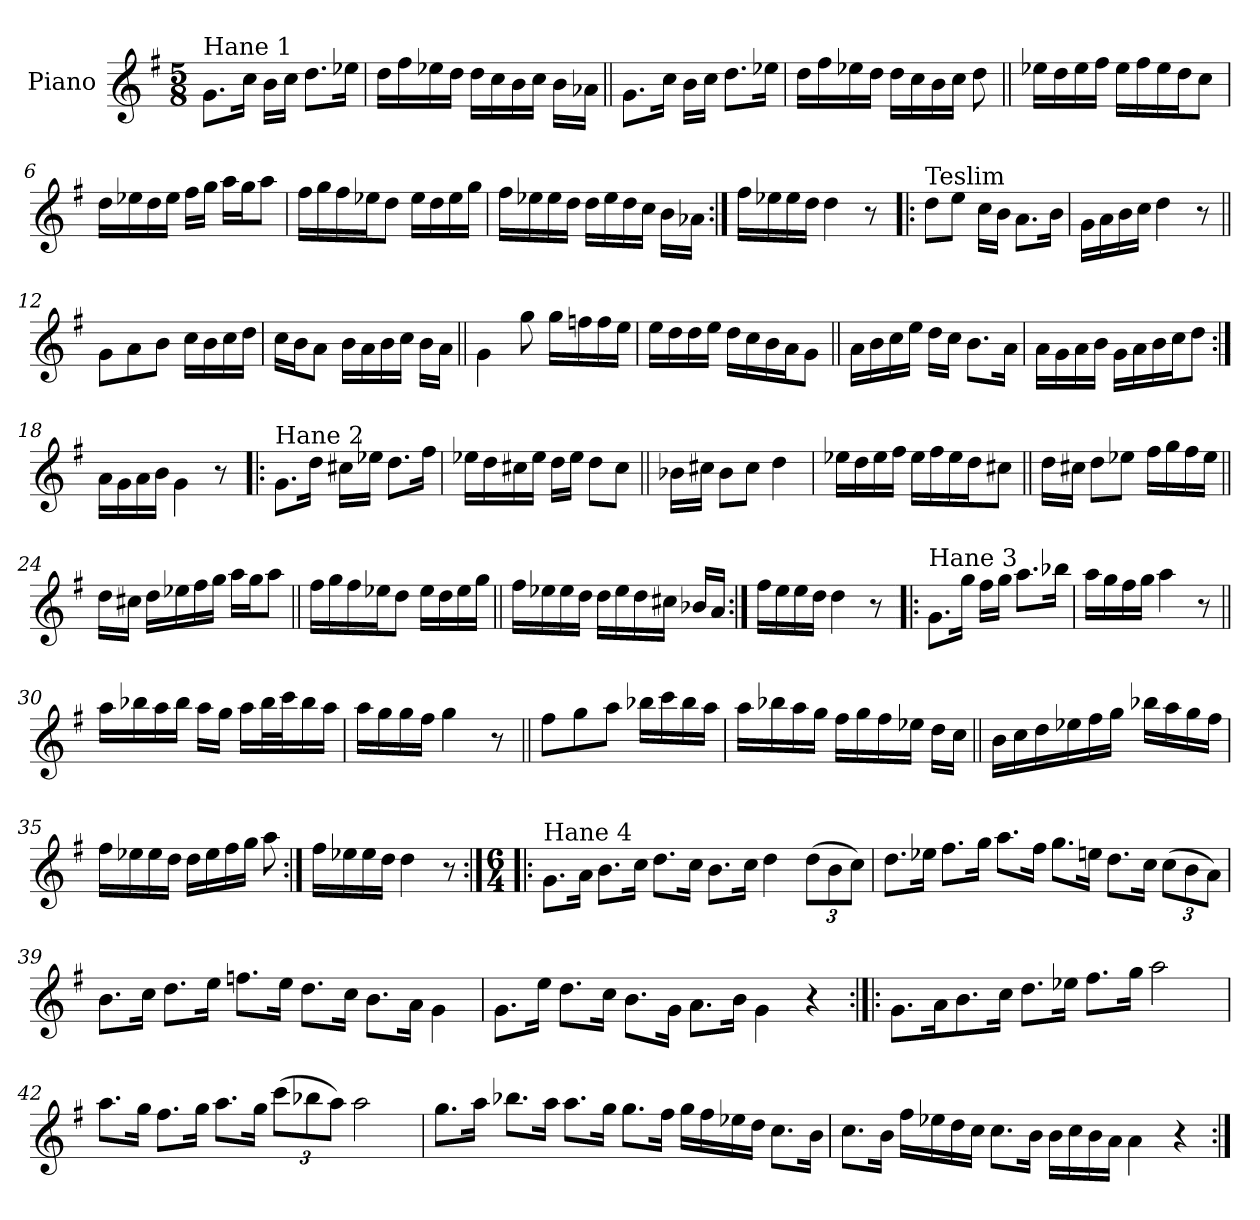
**kern
*part1
*staff1
*I"Piano
*I'Pno
*clefG2
*k[f#]
*G:
*M5/8
=1
!LO:TX:a:t=Hane 1
8.g\L
16cc\Jk
16b\LL
16cc\JJ
8.dd\L
16ee-X\Jk
=2
16dd\LL
16ff#\
16ee-X\
16dd\JJ
16dd\LL
16cc\
16b\
16cc\JJ
16b\LL
16a-X\JJ
=3||
8.g\L
16cc\Jk
16b\LL
16cc\JJ
8.dd\L
16ee-X\Jk
=4
16dd\LL
16ff#\
16ee-X\
16dd\JJ
16dd\LL
16cc\
16b\
16cc\JJ
8dd\
!!LO:LB:g=z
=5||
16ee-X\LL
16dd\
16ee-\
16ff#\JJ
16ee-\LL
16ff#\
16ee-\
16dd\J
8cc\J
=6
16dd\LL
16ee-X\
16dd\
16ee-\JJ
16ff#\LL
16gg\JJ
16aa\LL
16gg\J
8aa\J
=7
16ff#\LL
16gg\
16ff#\
16ee-X\J
8dd\J
16ee-\LL
16dd\
16ee-\
16gg\JJ
=8
16ff#\LL
16ee-X\
16ee-\
16dd\JJ
16dd\LL
16ee-\
16dd\
16cc\JJ
16b\LL
16a-X\JJ
!!LO:LB:g=z
=9:|!
16ff#\LL
16ee-X\
16ee-\
16dd\JJ
4dd\
8r
=10!|:
!LO:TX:a:t=Teslim
8dd\L
8ee\J
16cc\LL
16b\JJ
8.a\L
16b\Jk
=11
16g\LL
16a\
16b\
16cc\JJ
4dd\
8r
=12||
8g\L
8a\
8b\J
16cc\LL
16b\
16cc\
16dd\JJ
=13
16cc\LL
16b\J
8a\J
16b\LL
16a\
16b\
16cc\JJ
16b\LL
16a\JJ
!!LO:LB:g=z
=14||
4g\
8gg\
16gg\LL
16ffn\
16ff\
16ee\JJ
=15
16ee\LL
16dd\
16dd\
16ee\JJ
16dd\LL
16cc\
16b\
16a\J
8g\J
=16||
16a\LL
16b\
16cc\
16ee\JJ
16dd\LL
16cc\JJ
8.b\L
16a\Jk
=17
16a\LL
16g\
16a\
16b\JJ
16g\LL
16a\
16b\
16cc\J
8dd\J
=18:|!
16a\LL
16g\
16a\
16b\JJ
4g\
8r
!!LO:LB:g=z
=19!|:
!LO:TX:a:t=Hane 2
8.g\L
16dd\Jk
16cc#X\LL
16ee-X\JJ
8.dd\L
16ff#\Jk
=20
16ee-X\LL
16dd\
16cc#X\
16ee-\JJ
16dd\LL
16ee-\JJ
8dd\L
8cc#\J
=21||
16b-X\LL
16cc#X\JJ
8b-\L
8cc#\J
4dd\
=22
16ee-X\LL
16dd\
16ee-\
16ff#\JJ
16ee-\LL
16ff#\
16ee-\
16dd\J
8cc#X\J
!!LO:LB:g=z
=23||
16dd\LL
16cc#X\JJ
8dd\L
8ee-X\J
16ff#\LL
16gg\
16ff#\
16ee-\JJ
=24||
16dd\LL
16cc#X\JJ
16dd\LL
16ee-X\
16ff#\
16gg\JJ
16aa\LL
16gg\J
8aa\J
=25||
16ff#\LL
16gg\
16ff#\
16ee-X\J
8dd\J
16ee-\LL
16dd\
16ee-\
16gg\JJ
=26||
16ff#\LL
16ee-X\
16ee-\
16dd\JJ
16dd\LL
16ee-\
16dd\
16cc#X\JJ
16b-X/LL
16a/JJ
!!LO:LB:g=z
=27:|!
16ff#\LL
16ee\
16ee\
16dd\JJ
4dd\
8r
=28!|:
!LO:TX:a:t=Hane 3
8.g\L
16gg\Jk
16ff#\LL
16gg\JJ
8.aa\L
16bb-X\Jk
=29
16aa\LL
16gg\
16ff#\
16gg\JJ
4aa\
8r
=30||
16aa\LL
16bb-X\
16aa\
16bb-\JJ
16aa\LL
16gg\JJ
16aa\LL
32bb-\L
32ccc\J
16bb-\
16aa\JJ
!!LO:LB:g=z
=31
16aa\LL
16gg\
16gg\
16ff#\JJ
4gg\
8r
=32||
8ff#\L
8gg\
8aa\J
16bb-X\LL
16ccc\
16bb-\
16aa\JJ
=33
16aa\LL
16bb-X\
16aa\
16gg\JJ
16ff#\LL
16gg\
16ff#\
16ee-X\JJ
16dd\LL
16cc\JJ
=34||
16b\LL
16cc\
16dd\
16ee-X\
16ff#\
16gg\JJ
16bb-X\LL
16aa\
16gg\
16ff#\JJ
!!LO:LB:g=z
=35
16ff#\LL
16ee-X\
16ee-\
16dd\JJ
16dd\LL
16ee-\
16ff#\
16gg\JJ
8aa\
=36:|!
16ff#\LL
16ee-X\
16ee-\
16dd\JJ
4dd\
8r
=37:|!|:
*M6/4
!LO:TX:a:t=Hane 4
8.g\L
16a\Jk
8.b\L
16cc\Jk
8.dd\L
16cc\Jk
8.b\L
16cc\Jk
4dd\
*Xbrackettup
(>12dd\L
12b\
12cc\J)
!!LO:PB:g=z
=38
8.dd\L
16ee-X\Jk
8.ff#\L
16gg\Jk
8.aa\L
16ff#\Jk
8.gg\L
16een\Jk
8.dd\L
16cc\Jk
(>12cc\L
12b\
12a\J)
=39
8.b\L
16cc\Jk
8.dd\L
16ee\Jk
8.ffn\L
16ee\Jk
8.dd\L
16cc\Jk
8.b\L
16a\Jk
4g\
!!LO:LB:g=z
=40
8.g\L
16ee\Jk
8.dd\L
16cc\Jk
8.b\L
16g\Jk
8.a\L
16b\Jk
4g\
4r
=41:|!|:
8.g\L
16a\K
8.b\
16cc\Jk
8.dd\L
16ee-X\Jk
8.ff#\L
16gg\Jk
2aa\
=42
8.aa\L
16gg\Jk
8.ff#\L
16gg\Jk
8.aa\L
16gg\Jk
(>12ccc\L
12bb-X\
12aa\J)
2aa\
!!LO:LB:g=z
=43
8.gg\L
16aa\Jk
8.bb-X\L
16aa\Jk
8.aa\L
16gg\Jk
8.gg\L
16ff#\Jk
16gg\LL
16ff#\
16ee-X\
16dd\JJ
8.cc\L
16b\Jk
=44
8.cc\L
16b\Jk
16ff#\LL
16ee-X\
16dd\
16cc\JJ
8.cc\L
16b\Jk
16b\LL
16cc\
16b\
16a\JJ
4a\
4r
=:|!
*-
